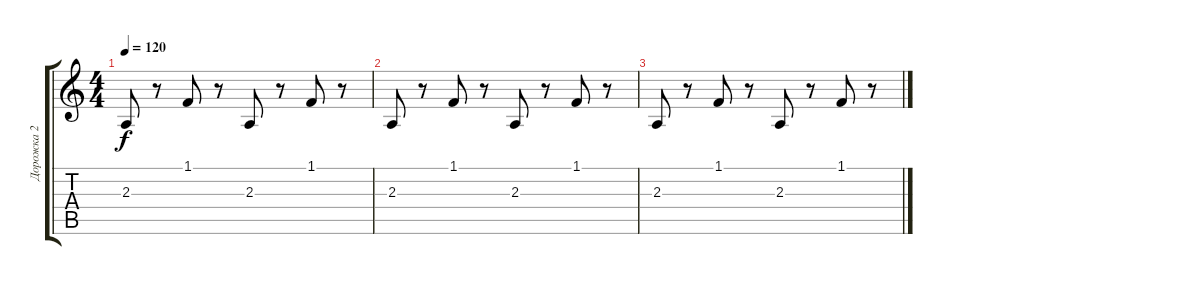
\track ("Дорожка 2" "Дорожка 2") {instrument fx4atmosphere}
\staff {score tabs}
\tuning (E4 B3 G3 D3 A2 E2) {hide}
\ts (4 4)
\tempo 120
\clef g2
\ks c
2.3.8{dy f} r.8 1.1.8 r.8 2.3.8 r.8 1.1.8 r.8 |
2.3.8 r.8 1.1.8 r.8 2.3.8 r.8 1.1.8 r.8 |
2.3.8 r.8 1.1.8 r.8 2.3.8 r.8 1.1.8 r.8
